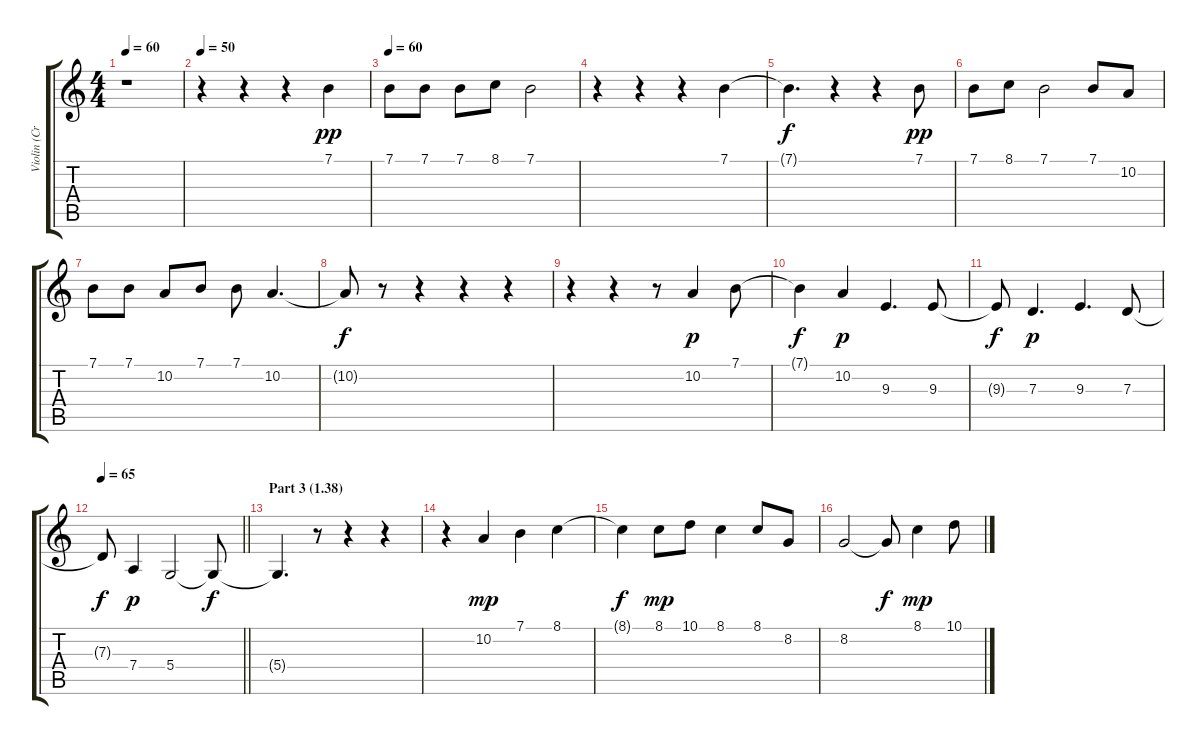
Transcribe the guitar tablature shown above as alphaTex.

\track ("Violin (Cross)" "Violin (Cr") {instrument violin}
\staff {score tabs}
\tuning (E4 B3 G3 D3 A2 E2) {hide}
\ts (4 4)
\tempo 60
\clef g2
\ks c
r.1{dy pp} |
\tempo 50
r.4 r.4 r.4 7.1.4 |
\tempo 60
7.1.8 7.1.8 7.1.8 8.1.8 7.1.2 |
r.4 r.4 r.4 7.1.4 |
7.1{t}.4{d dy f} r.4 r.4 7.1.8{dy pp} |
7.1.8 8.1.8 7.1.2 7.1.8 10.2.8 |
7.1.8 7.1.8 10.2.8 7.1.8 7.1.8 10.2.4{d} |
10.2{t}.8{dy f} r.8 r.4 r.4 r.4 |
r.4 r.4 r.8 10.2.4{dy p} 7.1.8 |
7.1{t}.4{dy f} 10.2.4{dy p} 9.3.4{d} 9.3.8 |
9.3{t}.8{dy f} 7.3.4{d dy p} 9.3.4{d} 7.3.8 |
\tempo 65
\barLineRight lightlight
7.3{t}.8{dy f} 7.4.4{dy p} 5.4.2 5.4{t}.8{dy f} |
\section ("" "Part 3 (1.38)")
5.4{t}.4{d} r.8 r.4 r.4 |
r.4 10.2.4{dy mp} 7.1.4 8.1.4 |
8.1{t}.4{dy f} 8.1.8{dy mp} 10.1.8 8.1.4 8.1.8 8.2.8 |
8.2.2 8.2{t}.8{dy f} 8.1.4{dy mp} 10.1.8
